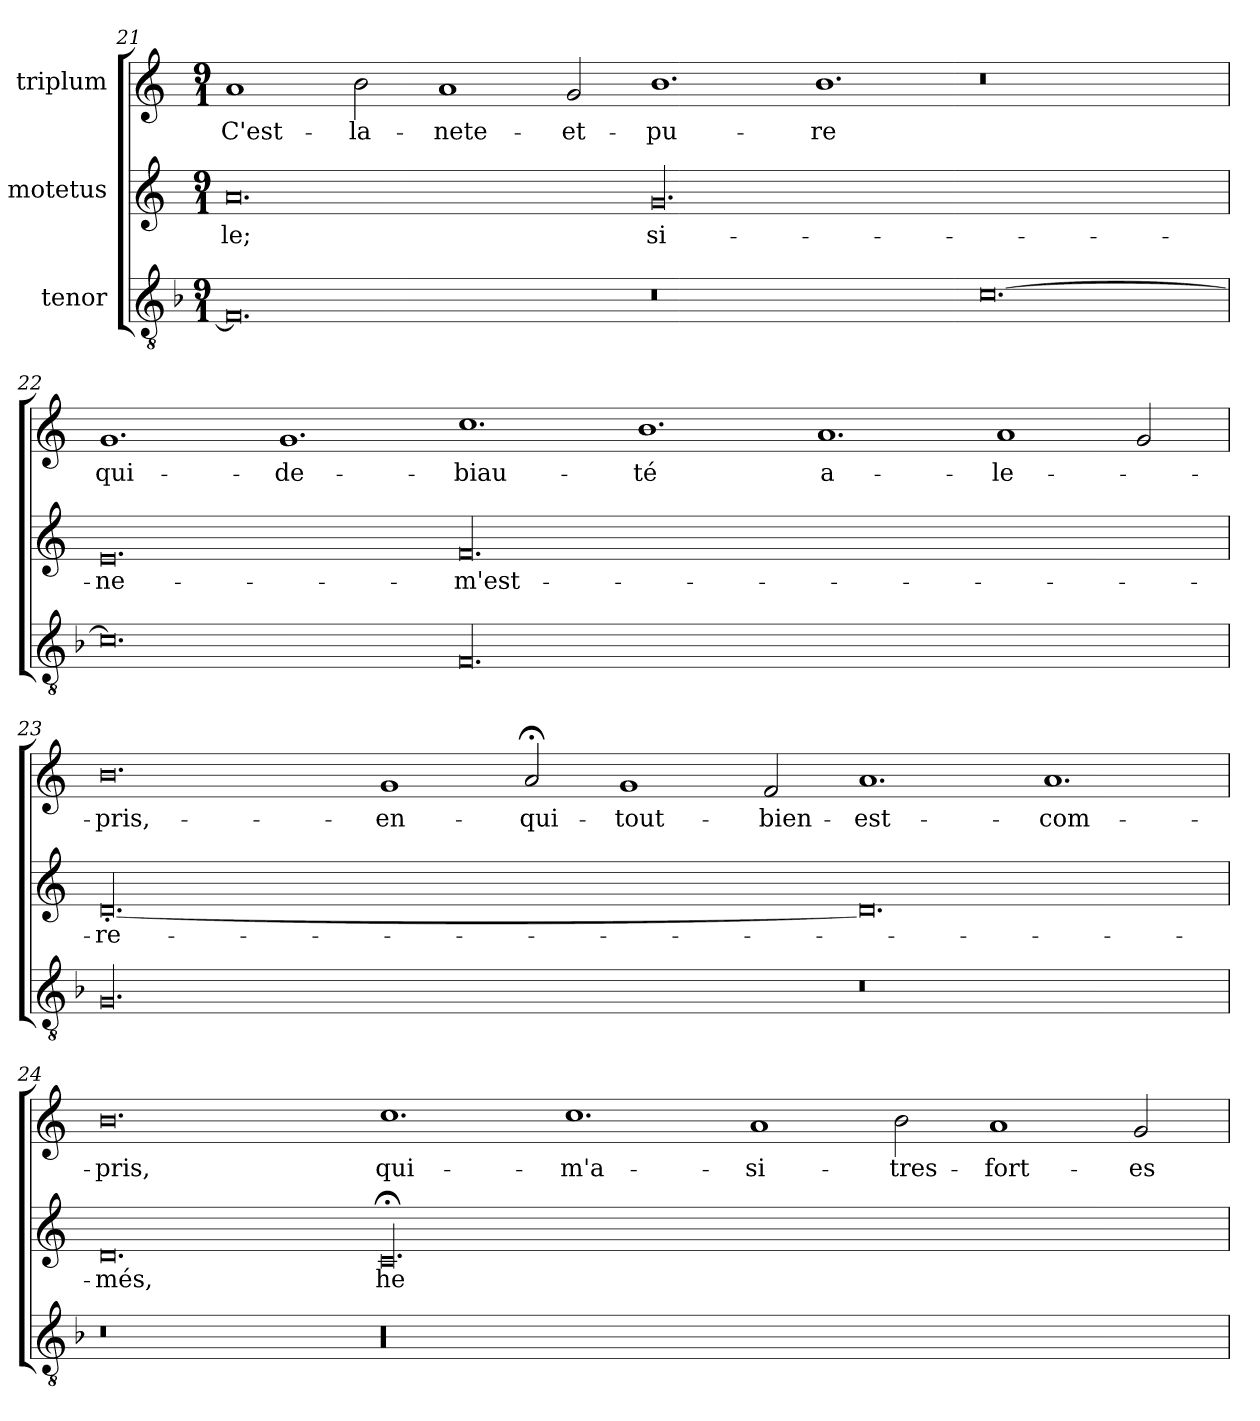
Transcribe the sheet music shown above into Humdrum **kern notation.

**kern	**kern	**text	**kern	**text
*part3	*part2	*part2	*part1	*part1
*staff3	*staff2	*staff2	*staff1	*staff1
*I"tenor	*I"motetus	*	*I"triplum	*
*clefGv2	*clefG2	*	*clefG2	*
*k[b-]	*k[]	*	*k[]	*
*F:	*C:	*	*C:	*
*M9/1	*M9/1	*	*M9/1	*
=21	=21	=21	=21	=21
0.F/]	0.a/	-le;	1a/	C'est-
.	.	.	2b\	la-
.	.	.	1a/	nete-
.	.	.	2g/	et-
0.r	00.g/	si-	1.b\	pu-
.	.	.	1.b\	-re
[0.c\	.	.	0.r	.
=22	=22	=22	=22	=22
0.c\]	0.e/	ne-	1.g/	qui-
.	.	.	1.g/	de-
00.F/	00.f/	m'est-	1.cc\	biau-
.	.	.	1.b\	-té
.	.	.	1.a/	a-
.	.	.	1a/	le-
.	.	.	2g/	.
!!LO:LB:g=z
=23	=23	=23	=23	=23
00.G/	[00.d'/	re-	0.b\	pris,-
.	.	.	1g/	en-
.	.	.	2a;</	qui-
.	.	.	1g/	tout-
.	.	.	2f/	bien-
0.r	0.d/]	.	1.a/	est-
.	.	.	1.a/	com-
=24	=24	=24	=24	=24
0.r	0.d/	-més,	0.b\	-pris,
00.r	00.c;</	he-	1.cc\	qui-
.	.	.	1.cc\	m'a-
.	.	.	1a/	si-
.	.	.	2b\	tres-
.	.	.	1a/	fort-
.	.	.	2g/	es-
=	=	=	=	=
*-	*-	*-	*-	*-
